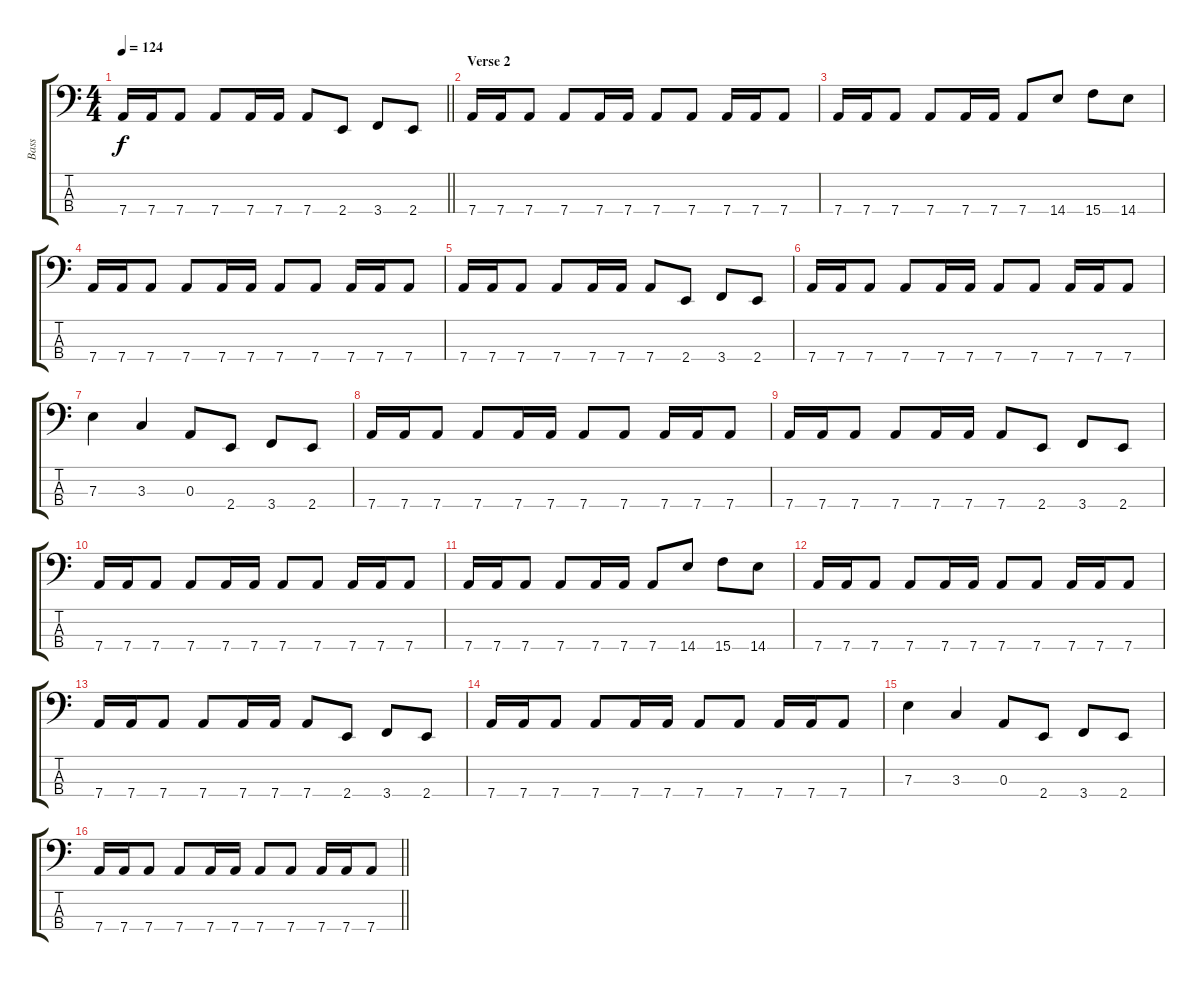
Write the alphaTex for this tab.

\track ("Bass" "Bass") {instrument electricbassfinger}
\staff {score tabs}
\tuning (G2 D2 A1 D1) {hide}
\ts (4 4)
\tempo 124
\clef f4
\barLineRight lightlight
\ks c
7.4.16{dy f} 7.4.16 7.4.8 7.4.8 7.4.16 7.4.16 7.4.8 2.4.8 3.4.8 2.4.8 |
\section ("" "Verse 2")
7.4.16 7.4.16 7.4.8 7.4.8 7.4.16 7.4.16 7.4.8 7.4.8 7.4.16 7.4.16 7.4.8 |
7.4.16 7.4.16 7.4.8 7.4.8 7.4.16 7.4.16 7.4.8 14.4.8 15.4.8 14.4.8 |
7.4.16 7.4.16 7.4.8 7.4.8 7.4.16 7.4.16 7.4.8 7.4.8 7.4.16 7.4.16 7.4.8 |
7.4.16 7.4.16 7.4.8 7.4.8 7.4.16 7.4.16 7.4.8 2.4.8 3.4.8 2.4.8 |
7.4.16 7.4.16 7.4.8 7.4.8 7.4.16 7.4.16 7.4.8 7.4.8 7.4.16 7.4.16 7.4.8 |
7.3.4 3.3.4 0.3.8 2.4.8 3.4.8 2.4.8 |
7.4.16 7.4.16 7.4.8 7.4.8 7.4.16 7.4.16 7.4.8 7.4.8 7.4.16 7.4.16 7.4.8 |
7.4.16 7.4.16 7.4.8 7.4.8 7.4.16 7.4.16 7.4.8 2.4.8 3.4.8 2.4.8 |
7.4.16 7.4.16 7.4.8 7.4.8 7.4.16 7.4.16 7.4.8 7.4.8 7.4.16 7.4.16 7.4.8 |
7.4.16 7.4.16 7.4.8 7.4.8 7.4.16 7.4.16 7.4.8 14.4.8 15.4.8 14.4.8 |
7.4.16 7.4.16 7.4.8 7.4.8 7.4.16 7.4.16 7.4.8 7.4.8 7.4.16 7.4.16 7.4.8 |
7.4.16 7.4.16 7.4.8 7.4.8 7.4.16 7.4.16 7.4.8 2.4.8 3.4.8 2.4.8 |
7.4.16 7.4.16 7.4.8 7.4.8 7.4.16 7.4.16 7.4.8 7.4.8 7.4.16 7.4.16 7.4.8 |
7.3.4 3.3.4 0.3.8 2.4.8 3.4.8 2.4.8 |
\barLineRight lightlight
7.4.16 7.4.16 7.4.8 7.4.8 7.4.16 7.4.16 7.4.8 7.4.8 7.4.16 7.4.16 7.4.8
